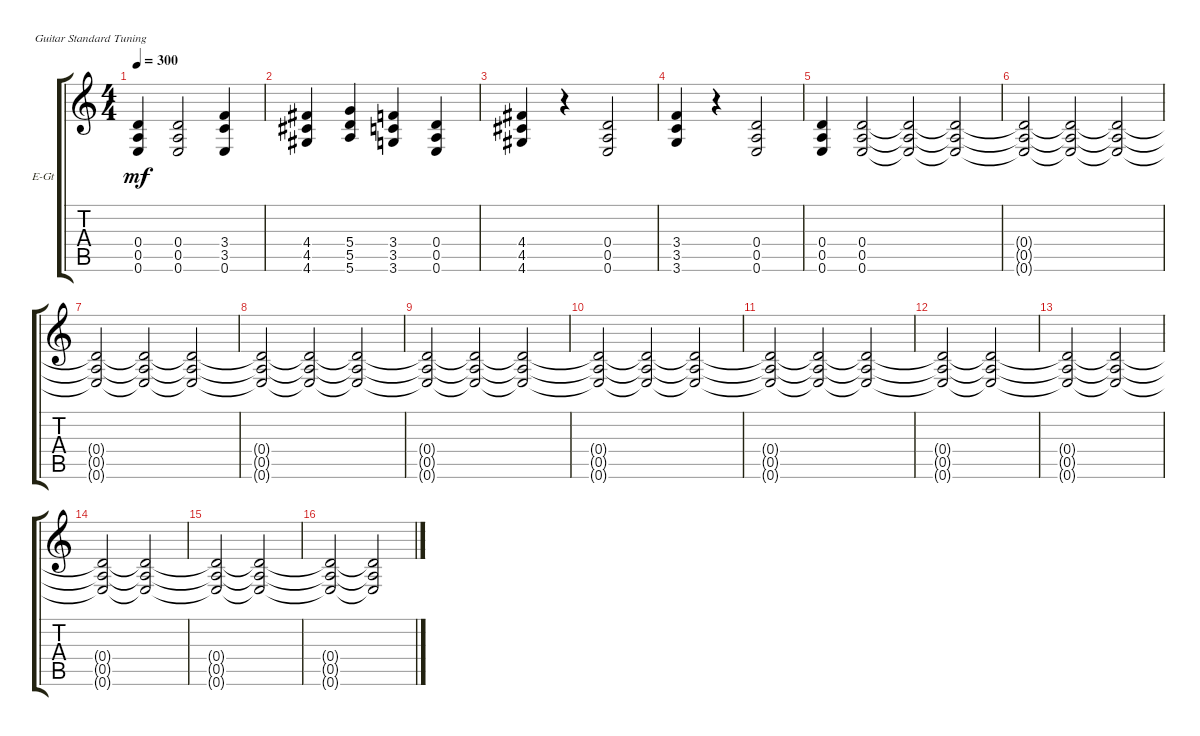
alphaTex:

\defaultSystemsLayout 4
\bracketExtendMode groupsimilarinstruments
\firstSystemTrackNameOrientation horizontal
\otherSystemsTrackNameOrientation horizontal
\track ("Гитара 2" "E-Gt") {instrument distortionguitar}
\staff {score tabs}
\tuning (E4 B3 G3 D3 A2 E2)
\ts (4 4)
\tempo 300
\clef g2
\ks c
(0.6 0.5 0.4).4{dy mf} (0.6 0.4 0.5).2 (0.6 3.5 3.4).4 |
(4.6 4.4 4.5).4 (5.6 5.5 5.4).4 (3.6 3.4 3.5).4 (0.6 0.5 0.4).4 |
(4.6 4.4 4.5).4 r.4 (0.6 0.5 0.4).2 |
(3.6 3.5 3.4).4 r.4 (0.6 0.5 0.4).2 |
(0.6 0.5 0.4).4 (0.4 0.5 0.6).2 (0.6{t} 0.5{t} 0.4{t}).2 (0.6{t} 0.5{t} 0.4{t}).2 |
(0.6{t} 0.5{t} 0.4{t}).2 (0.4{t} 0.5{t} 0.6{t}).2 (0.6{t} 0.5{t} 0.4{t}).2 |
(0.6{t} 0.5{t} 0.4{t}).2 (0.4{t} 0.5{t} 0.6{t}).2 (0.6{t} 0.5{t} 0.4{t}).2 |
(0.6{t} 0.5{t} 0.4{t}).2 (0.4{t} 0.5{t} 0.6{t}).2 (0.6{t} 0.5{t} 0.4{t}).2 |
(0.6{t} 0.5{t} 0.4{t}).2 (0.4{t} 0.5{t} 0.6{t}).2 (0.6{t} 0.5{t} 0.4{t}).2 |
(0.6{t} 0.5{t} 0.4{t}).2 (0.4{t} 0.5{t} 0.6{t}).2 (0.6{t} 0.5{t} 0.4{t}).2 |
(0.6{t} 0.5{t} 0.4{t}).2 (0.4{t} 0.5{t} 0.6{t}).2 (0.6{t} 0.5{t} 0.4{t}).2 |
(0.6{t} 0.5{t} 0.4{t}).2 (0.4{t} 0.5{t} 0.6{t}).2 |
(0.6{t} 0.5{t} 0.4{t}).2 (0.6{t} 0.5{t} 0.4{t}).2 |
(0.4{t} 0.5{t} 0.6{t}).2 (0.6{t} 0.5{t} 0.4{t}).2 |
(0.6{t} 0.5{t} 0.4{t}).2 (0.4{t} 0.5{t} 0.6{t}).2 |
(0.6{t} 0.5{t} 0.4{t}).2 (0.4{t} 0.5{t} 0.6{t}).2
